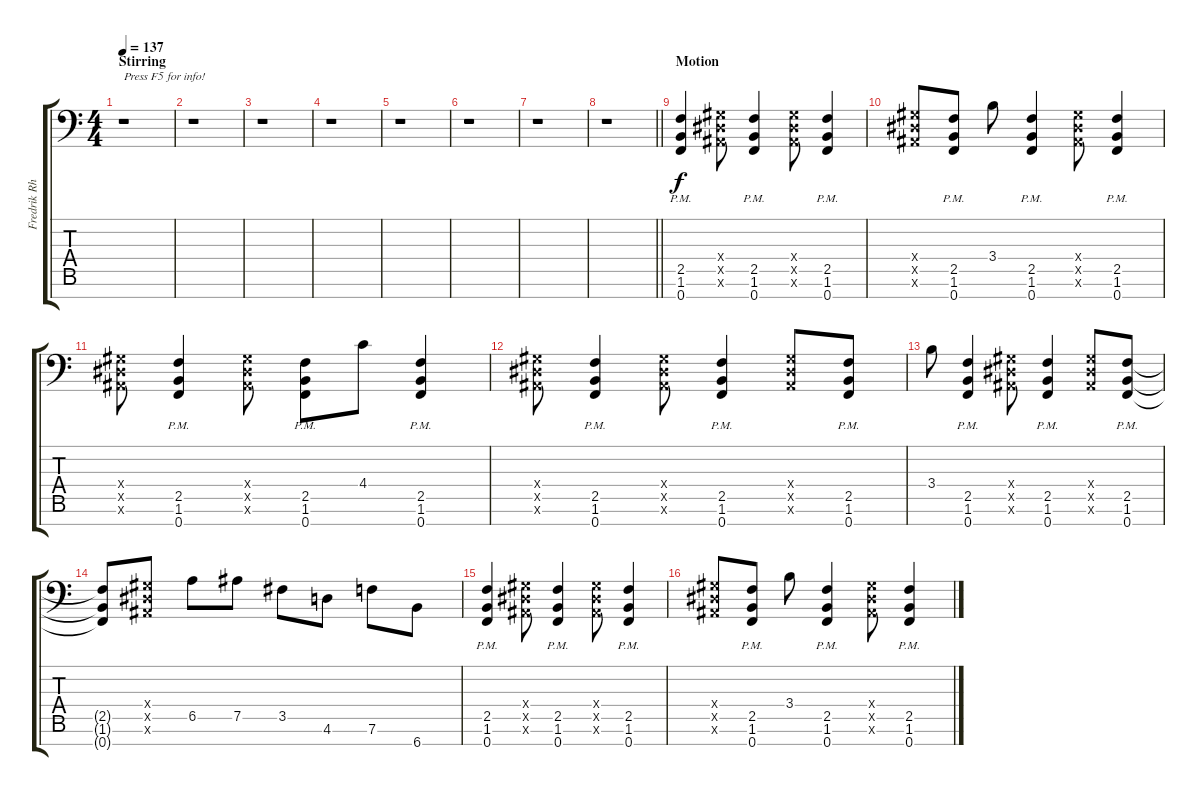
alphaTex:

\track ("Fredrik Rhythm" "Fredrik Rh") {instrument distortionguitar}
\staff {score tabs}
\tuning (Bb3 Gb3 Db3 Ab2 Eb2 Bb1 F1) {hide}
\ts (4 4)
\section ("" "Stirring")
\tempo 137
\clef f4
\ks c
r.1{txt "Press F5 for info!" dy f instrument distortionguitar} |
r.1 |
r.1 |
r.1 |
r.1 |
r.1 |
r.1 |
\barLineRight lightlight
r.1 |
\section ("" "Motion")
(2.5{pm} 1.6{pm} 0.7{pm}).4 (0.4{x} 0.5{x} 0.6{x}).8 (2.5{pm} 1.6{pm} 0.7{pm}).4 (0.4{x} 0.5{x} 0.6{x}).8 (2.5{pm} 1.6{pm} 0.7{pm}).4 |
(0.4{x} 0.5{x} 0.6{x}).8 (2.5{pm} 1.6 0.7).8 3.4.8 (2.5{pm} 1.6{pm} 0.7{pm}).4 (0.4{x} 0.5{x} 0.6{x}).8 (2.5{pm} 1.6{pm} 0.7{pm}).4 |
(0.4{x} 0.5{x} 0.6{x}).8 (2.5{pm} 1.6{pm} 0.7{pm}).4 (0.4{x} 0.5{x} 0.6{x}).8 (2.5{pm} 1.6 0.7).8 4.4.8 (2.5{pm} 1.6{pm} 0.7{pm}).4 |
(0.4{x} 0.5{x} 0.6{x}).8 (2.5{pm} 1.6{pm} 0.7{pm}).4 (0.4{x} 0.5{x} 0.6{x}).8 (2.5{pm} 1.6{pm} 0.7{pm}).4 (0.4{x} 0.5{x} 0.6{x}).8 (2.5{pm} 1.6 0.7).8 |
3.4.8 (2.5{pm} 1.6{pm} 0.7{pm}).4 (0.4{x} 0.5{x} 0.6{x}).8 (2.5{pm} 1.6{pm} 0.7{pm}).4 (0.4{x} 0.5{x} 0.6{x}).8 (2.5{pm} 1.6{pm} 0.7{pm}).8 |
(2.5{t} 1.6{t} 0.7{t}).8 (0.4{x} 0.5{x} 0.6{x}).8 6.5.8 7.5.8 3.5.8 4.6.8 7.6.8 6.7.8 |
(2.5{pm} 1.6{pm} 0.7{pm}).4 (0.4{x} 0.5{x} 0.6{x}).8 (2.5{pm} 1.6{pm} 0.7{pm}).4 (0.4{x} 0.5{x} 0.6{x}).8 (2.5{pm} 1.6{pm} 0.7{pm}).4 |
(0.4{x} 0.5{x} 0.6{x}).8 (2.5{pm} 1.6 0.7).8 3.4.8 (2.5{pm} 1.6{pm} 0.7{pm}).4 (0.4{x} 0.5{x} 0.6{x}).8 (2.5{pm} 1.6{pm} 0.7{pm}).4
